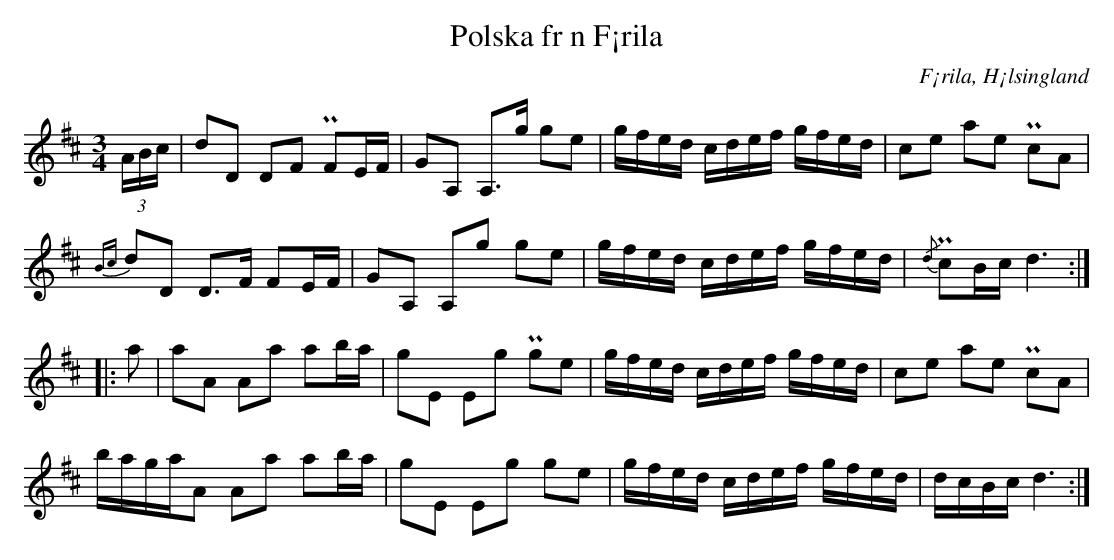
X:1
T:Polska fr n F¡rila
O:F¡rila, H¡lsingland
M:3/4
L:1/16
U:t=turn
K:D
(3ABc | d2D2 D2F2 PF2EF | G2A,2 A,2>g2 g2e2 | gfed cdef gfed | c2e2 a2e2 Pc2A2 |
{Bc}d2D2 D2>F2 F2EF | G2A,2 A,2g2 g2e2 | gfed cdef gfed | {/d}Pc2Bc d6 ::
a2 | a2A2 A2a2 a2ba | g2E2 E2g2 Pg2e2 | gfed cdef gfed | c2e2 a2e2 Pc2A2 |
b4/6a4/6g4/6aA2 A2a2 a2ba | g2E2 E2g2 g2e2 | gfed cdef gfed | dcBc d6 :|
